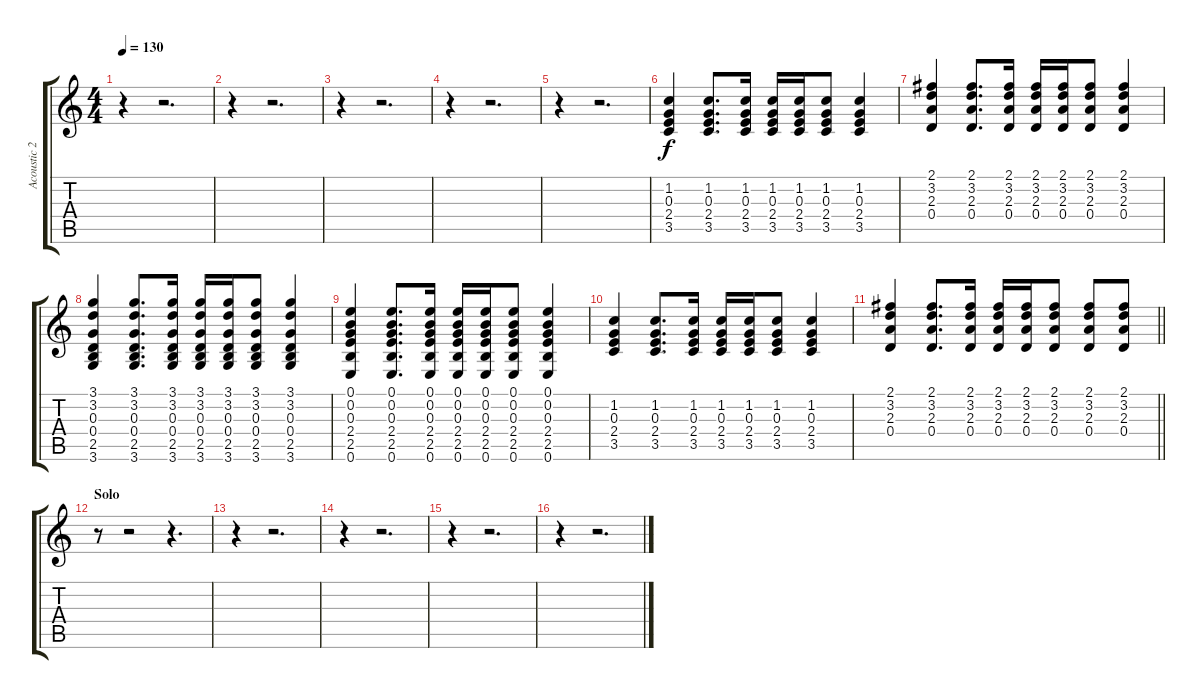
\track ("Acoustic 2" "Acoustic 2") {instrument acousticguitarsteel}
\staff {score tabs}
\tuning (E4 B3 G3 D3 A2 E2) {hide}
\ts (4 4)
\tempo 130
\clef g2
\ks c
r.4{dy f} r.2{d} |
r.4 r.2{d} |
r.4 r.2{d} |
r.4 r.2{d} |
r.4 r.2{d} |
(1.2 0.3 2.4 3.5).4 (1.2 0.3 2.4 3.5).8{d} (1.2 0.3 2.4 3.5).16 (1.2 0.3 2.4 3.5).16 (1.2 0.3 2.4 3.5).16 (1.2 0.3 2.4 3.5).8 (1.2 0.3 2.4 3.5).4 |
(2.1 3.2 2.3 0.4).4 (2.1 3.2 2.3 0.4).8{d} (2.1 3.2 2.3 0.4).16 (2.1 3.2 2.3 0.4).16 (2.1 3.2 2.3 0.4).16 (2.1 3.2 2.3 0.4).8 (2.1 3.2 2.3 0.4).4 |
(3.1 3.2 0.3 0.4 2.5 3.6).4 (3.1 3.2 0.3 0.4 2.5 3.6).8{d} (3.1 3.2 0.3 0.4 2.5 3.6).16 (3.1 3.2 0.3 0.4 2.5 3.6).16 (3.1 3.2 0.3 0.4 2.5 3.6).16 (3.1 3.2 0.3 0.4 2.5 3.6).8 (3.1 3.2 0.3 0.4 2.5 3.6).4 |
(0.1 0.2 0.3 2.4 2.5 0.6).4 (0.1 0.2 0.3 2.4 2.5 0.6).8{d} (0.1 0.2 0.3 2.4 2.5 0.6).16 (0.1 0.2 0.3 2.4 2.5 0.6).16 (0.1 0.2 0.3 2.4 2.5 0.6).16 (0.1 0.2 0.3 2.4 2.5 0.6).8 (0.1 0.2 0.3 2.4 2.5 0.6).4 |
(1.2 0.3 2.4 3.5).4 (1.2 0.3 2.4 3.5).8{d} (1.2 0.3 2.4 3.5).16 (1.2 0.3 2.4 3.5).16 (1.2 0.3 2.4 3.5).16 (1.2 0.3 2.4 3.5).8 (1.2 0.3 2.4 3.5).4 |
\barLineRight lightlight
(2.1 3.2 2.3 0.4).4 (2.1 3.2 2.3 0.4).8{d} (2.1 3.2 2.3 0.4).16 (2.1 3.2 2.3 0.4).16 (2.1 3.2 2.3 0.4).16 (2.1 3.2 2.3 0.4).8 (2.1 3.2 2.3 0.4).8 (2.1 3.2 2.3 0.4).8 |
\section ("" "Solo")
r.8 r.2 r.4{d} |
r.4 r.2{d} |
r.4 r.2{d} |
r.4 r.2{d} |
r.4 r.2{d}
